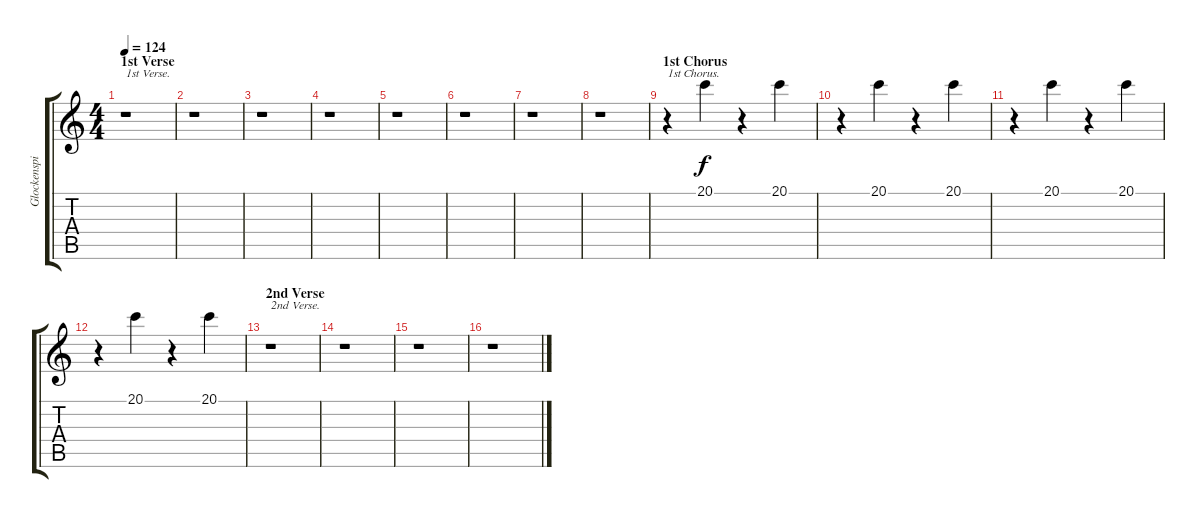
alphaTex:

\track ("Glockenspiel" "Glockenspi") {instrument glockenspiel}
\staff {score tabs}
\tuning (E4 B3 G3 D3 A2 E2) {hide}
\ts (4 4)
\section ("" "1st Verse")
\tempo 124
\clef g2
\ks c
r.1{txt "1st Verse." dy f} |
r.1 |
r.1 |
r.1 |
r.1 |
r.1 |
r.1 |
r.1 |
\section ("" "1st Chorus")
r.4{txt "1st Chorus."} 20.1.4 r.4 20.1.4 |
r.4 20.1.4 r.4 20.1.4 |
r.4 20.1.4 r.4 20.1.4 |
r.4 20.1.4 r.4 20.1.4 |
\section ("" "2nd Verse")
r.1{txt "2nd Verse."} |
r.1 |
r.1 |
r.1
